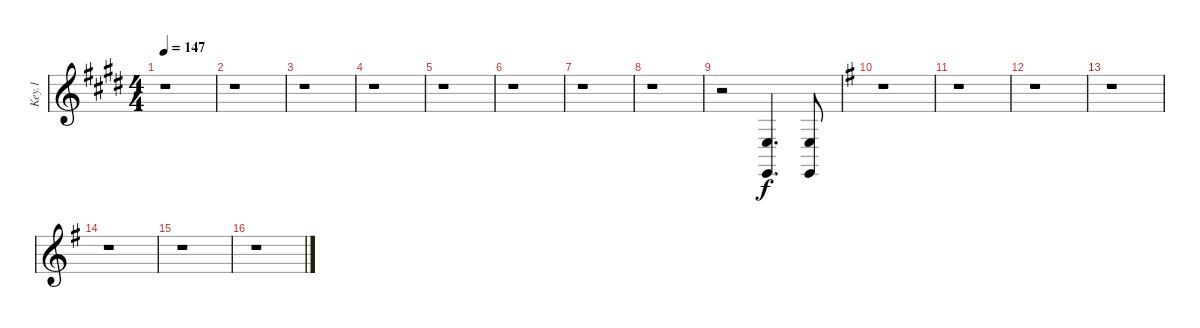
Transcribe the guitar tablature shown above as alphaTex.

\track ("Key.1" "Key.1") {instrument lead6voice}
\staff {score}
\tuning (E4 B3 G3 D3 A2 E2) {hide}
\ts (4 4)
\tempo 147
\clef g2
\ks c#minor
r.1{dy f} |
r.1 |
r.1 |
r.1 |
r.1 |
r.1 |
r.1 |
r.1 |
r.2{instrument lead6voice} (2.4 0.6).4{d} (2.4 0.6).8 |
\ks g
r.1 |
r.1 |
r.1 |
r.1 |
r.1 |
r.1 |
r.1
